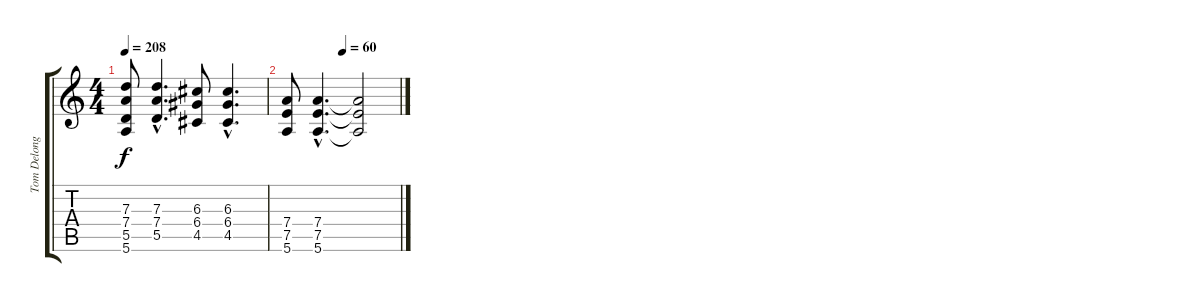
\track ("Tom Delonge - Gtr. 2" "Tom Delong") {instrument distortionguitar}
\staff {score tabs}
\tuning (E4 B3 G3 D3 A2 E2) {hide}
\ts (4 4)
\tempo 208
\clef g2
\ks c
(7.3 7.4 5.5 5.6{t}).8{dy f} (7.3{hac} 7.4{hac} 5.5{hac}).4{d} (6.3 6.4 4.5).8 (6.3{hac} 6.4{hac} 4.5{hac}).4{d} |
\tempo (60 0.5)
(7.4 7.5 5.6).8{volume 11} (7.4{hac} 7.5{hac} 5.6{hac}).4{d} (7.4{t} 7.5{t} 5.6{t}).2
